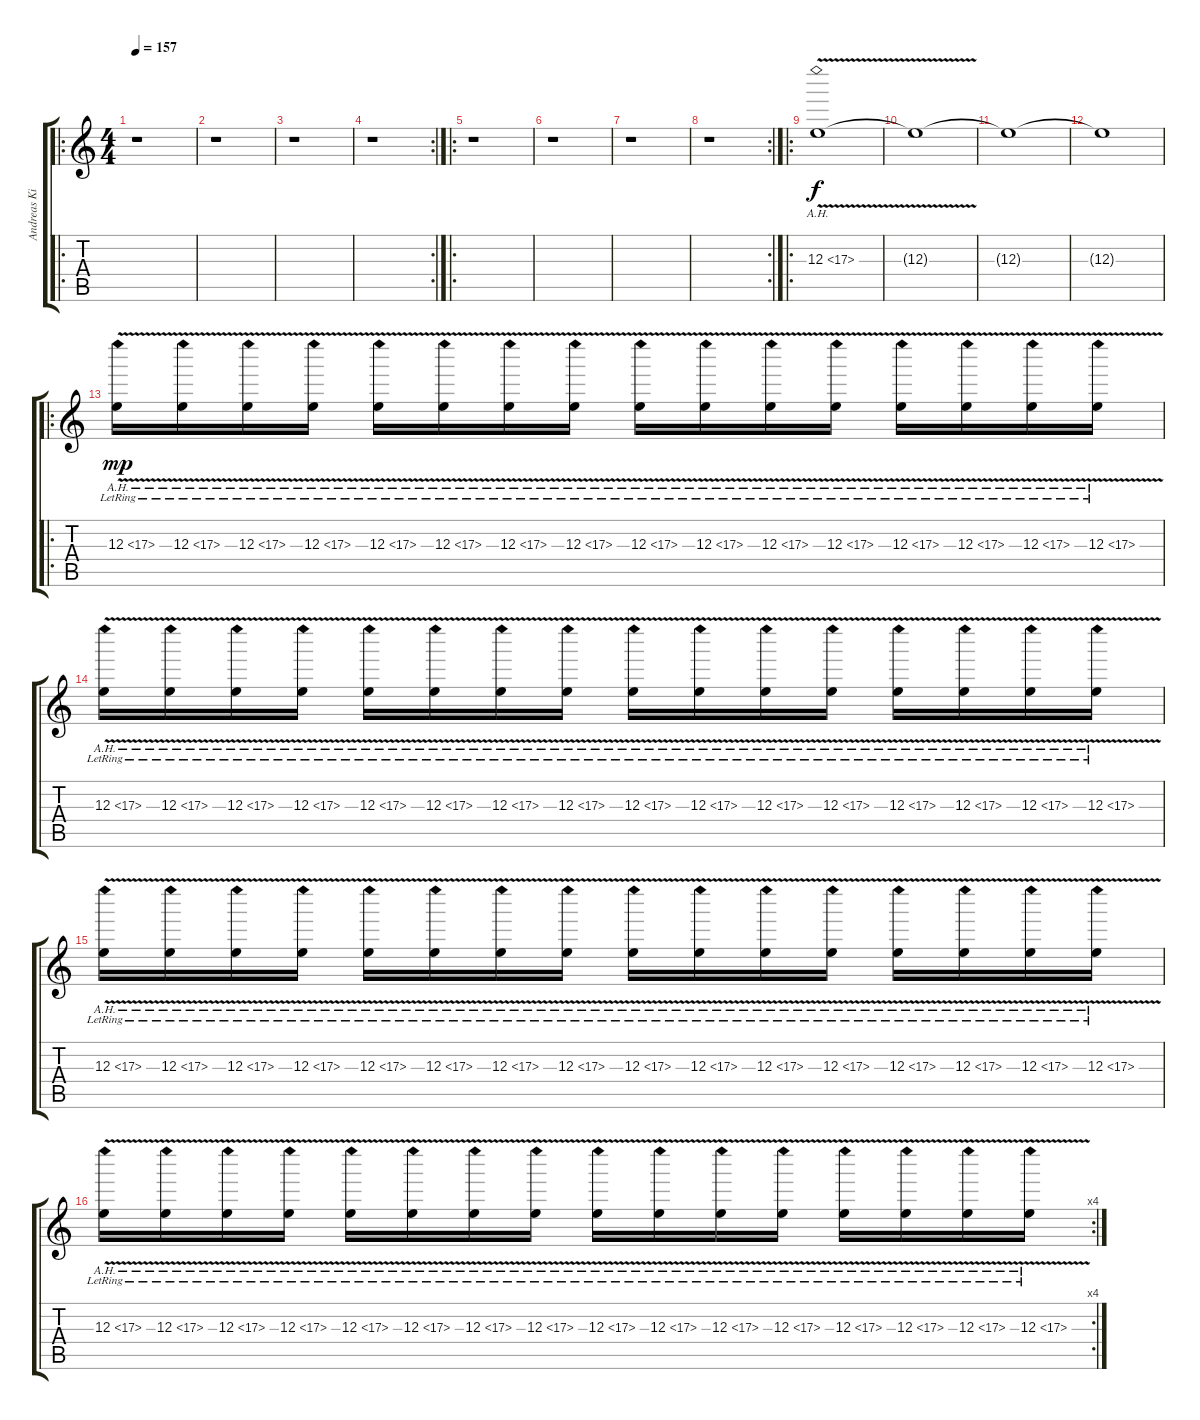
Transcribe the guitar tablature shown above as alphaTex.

\track ("Andreas Kisser" "Andreas Ki") {instrument distortionguitar}
\staff {score tabs}
\tuning (Db4 Ab3 E3 B2 Gb2 B1) {hide}
\ro
\ts (4 4)
\tempo 157
\clef g2
\ks c
r.1{dy f volume 0 instrument distortionguitar} |
r.1 |
r.1 |
\rc 2
r.1 |
\ro
r.1 |
r.1 |
r.1 |
\rc 2
r.1 |
\ro
12.3{ah 5 v}.1{volume 16} |
12.3{t}.1 |
12.3{t}.1 |
12.3{t}.1 |
\ro
12.3{ah 5 v lr}.16{dy mp} 12.3{ah 5 v lr}.16 12.3{ah 5 v lr}.16 12.3{ah 5 v lr}.16 12.3{ah 5 v lr}.16 12.3{ah 5 v lr}.16 12.3{ah 5 v lr}.16 12.3{ah 5 v lr}.16 12.3{ah 5 v lr}.16 12.3{ah 5 v lr}.16 12.3{ah 5 v lr}.16 12.3{ah 5 v lr}.16 12.3{ah 5 v lr}.16 12.3{ah 5 v lr}.16 12.3{ah 5 v lr}.16 12.3{ah 5 v lr}.16 |
12.3{ah 5 v lr}.16 12.3{ah 5 v lr}.16 12.3{ah 5 v lr}.16 12.3{ah 5 v lr}.16 12.3{ah 5 v lr}.16 12.3{ah 5 v lr}.16 12.3{ah 5 v lr}.16 12.3{ah 5 v lr}.16 12.3{ah 5 v lr}.16 12.3{ah 5 v lr}.16 12.3{ah 5 v lr}.16 12.3{ah 5 v lr}.16 12.3{ah 5 v lr}.16 12.3{ah 5 v lr}.16 12.3{ah 5 v lr}.16 12.3{ah 5 v lr}.16 |
12.3{ah 5 v lr}.16 12.3{ah 5 v lr}.16 12.3{ah 5 v lr}.16 12.3{ah 5 v lr}.16 12.3{ah 5 v lr}.16 12.3{ah 5 v lr}.16 12.3{ah 5 v lr}.16 12.3{ah 5 v lr}.16 12.3{ah 5 v lr}.16 12.3{ah 5 v lr}.16 12.3{ah 5 v lr}.16 12.3{ah 5 v lr}.16 12.3{ah 5 v lr}.16 12.3{ah 5 v lr}.16 12.3{ah 5 v lr}.16 12.3{ah 5 v lr}.16 |
\rc 4
12.3{ah 5 v lr}.16 12.3{ah 5 v lr}.16 12.3{ah 5 v lr}.16 12.3{ah 5 v lr}.16 12.3{ah 5 v lr}.16 12.3{ah 5 v lr}.16 12.3{ah 5 v lr}.16 12.3{ah 5 v lr}.16 12.3{ah 5 v lr}.16 12.3{ah 5 v lr}.16 12.3{ah 5 v lr}.16 12.3{ah 5 v lr}.16 12.3{ah 5 v lr}.16 12.3{ah 5 v lr}.16 12.3{ah 5 v lr}.16 12.3{ah 5 v lr}.16
